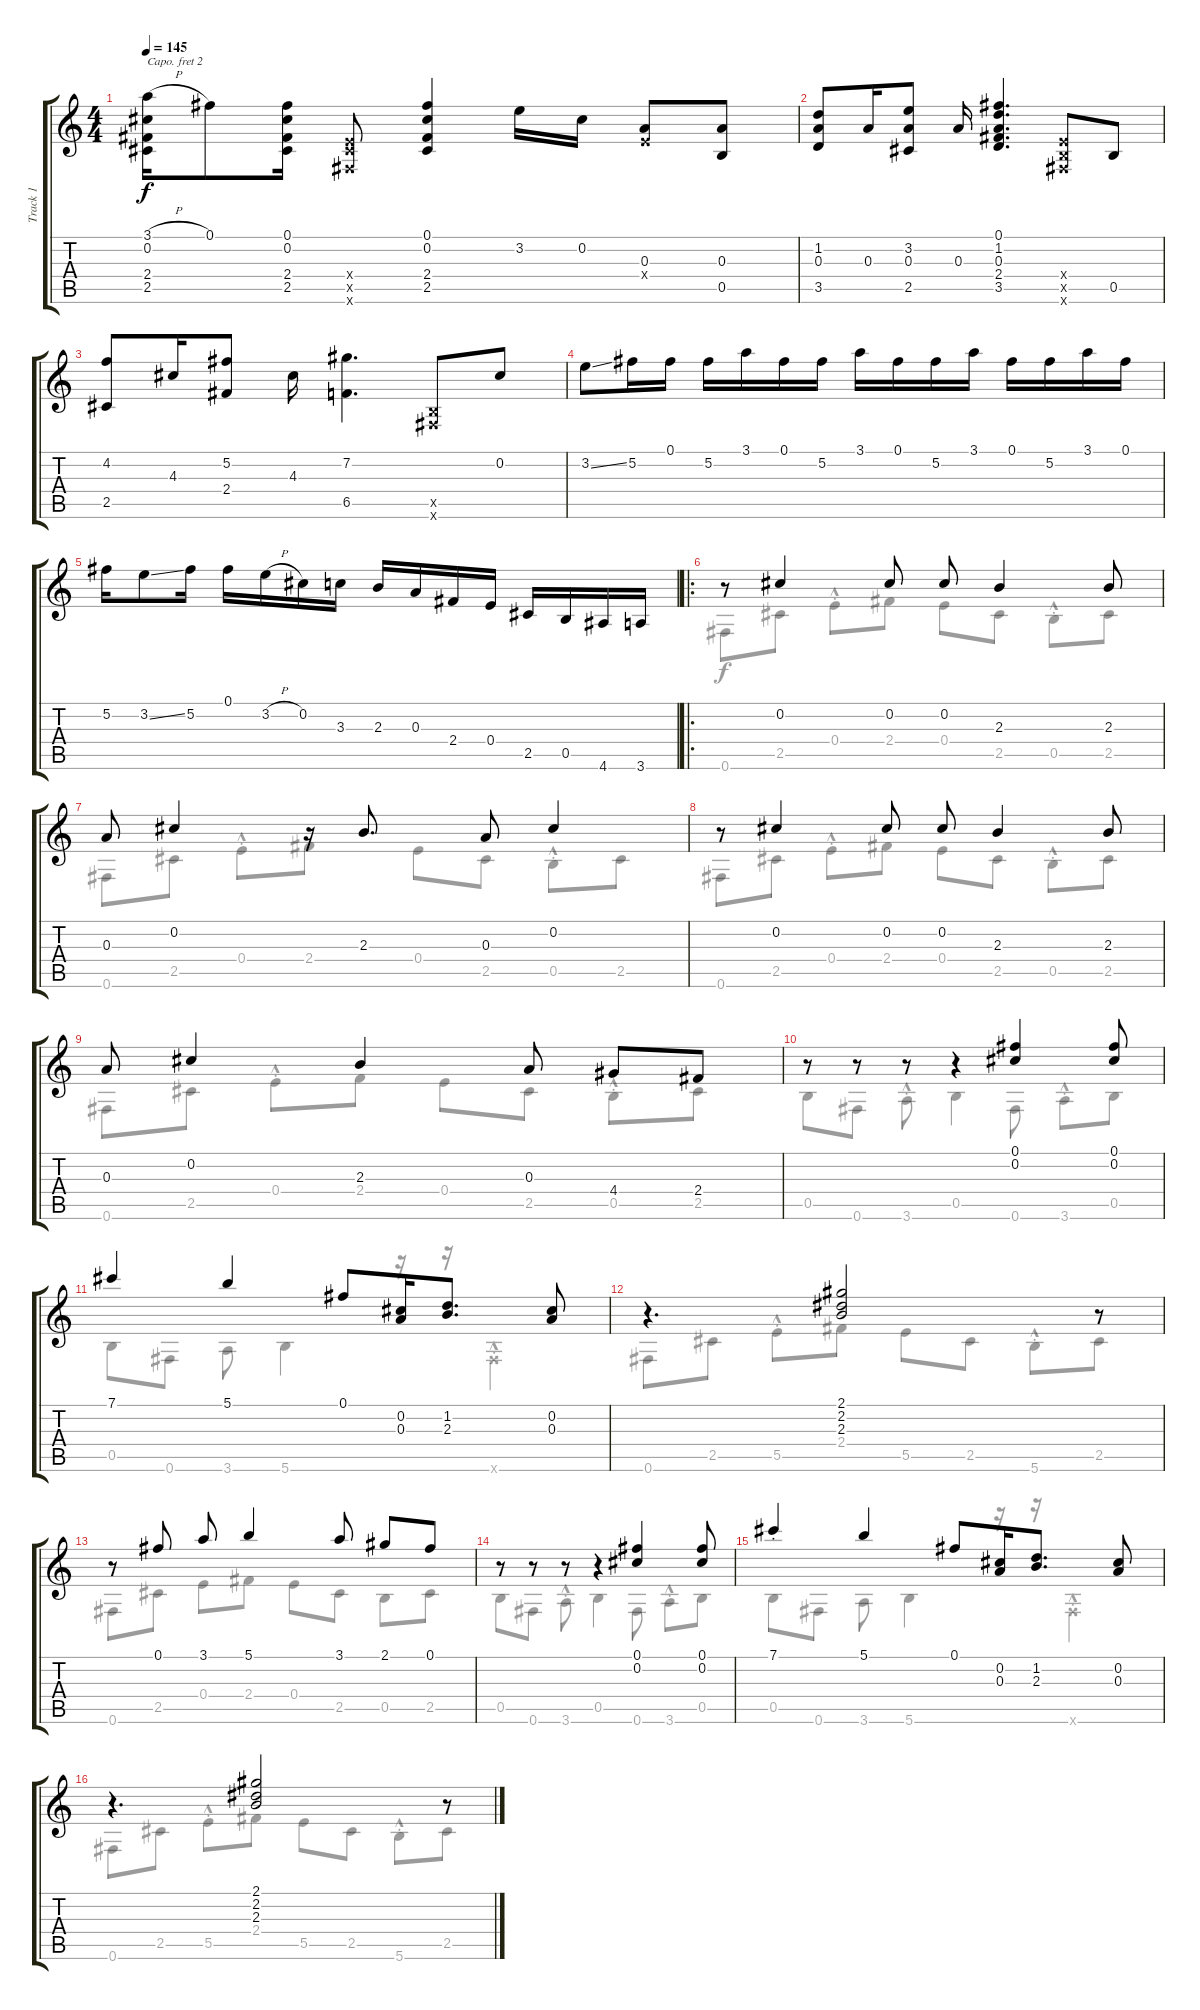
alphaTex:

\track ("Track 1" "Track 1") {instrument acousticguitarnylon}
\staff {score tabs}
\capo 2
\tuning (E4 B3 G3 D3 A2 E2) {hide}
\voice
\ts (4 4)
\tempo 145
\clef g2
\ks c
(3.1{h} 0.2 2.4 2.5).16{dy f} 0.1.8 (0.1 0.2 2.4 2.5).16 (0.4{x} 2.5{x} 0.6{x}).8 (0.1 0.2 2.4 2.5).4 3.2.16 0.2.16 (0.3 0.4{x}).8 (0.3 0.5).8 |
(1.2 0.3 3.5).8 0.3.16 (3.2 0.3 2.5).8 0.3.16 (0.1 1.2 0.3 2.4 3.5).4{d} (0.4{x} 0.5{x} 0.6{x}).8 0.5.8 |
(4.2 2.5).8 4.3.16 (5.2 2.4).8 4.3.16 (7.2 6.5).4{d} (0.5{x} 0.6{x}).8 0.2.8 |
3.2{ss}.8 5.2.16 0.1.16 5.2.16 3.1.16 0.1.16 5.2.16 3.1.16 0.1.16 5.2.16 3.1.16 0.1.16 5.2.16 3.1.16 0.1.16 |
5.2.16 3.2{ss}.8 5.2.16 0.1.16 3.2{h}.16 0.2.16 3.3.16 2.3.16 0.3.16 2.4.16 0.4.16 2.5.16 0.5.16 4.6.16 3.6.16 |
\ro
r.8 0.2.4 0.2.8 0.2.8 2.3.4 2.3.8 |
0.3.8 0.2.4 r.16 2.3.8{d} 0.3.8 0.2.4 |
r.8 0.2.4 0.2.8 0.2.8 2.3.4 2.3.8 |
0.3.8 0.2.4 2.3.4 0.3.8 4.4.8 2.4.8 |
r.8 r.8 r.8 r.4 (0.1 0.2).4 (0.1 0.2).8 |
7.1.4 5.1.4 0.1.8 (0.2 0.3).16 (1.2 2.3).8{d} (0.2 0.3).8 |
r.4{d} (2.1 2.2 2.3).2 r.8 |
r.8 0.1.8 3.1.8 5.1.4 3.1.8 2.1.8 0.1.8 |
r.8 r.8 r.8 r.4 (0.1 0.2).4 (0.1 0.2).8 |
7.1{st}.4 5.1.4 0.1.8 (0.2 0.3).16 (1.2 2.3).8{d} (0.2 0.3).8 |
r.4{d} (2.1 2.2 2.3).2 r.8
\voice
\clef g2
\ottava regular
\simile none
\ks c
|
|
|
|
|
0.6.8 2.5.8 0.4{hac st}.8 2.4.8 0.4.8 2.5.8 0.5{hac st}.8 2.5.8 |
0.6.8 2.5.8 0.4{hac st}.8 2.4.8 0.4.8 2.5.8 0.5{hac st}.8 2.5.8 |
0.6.8 2.5.8 0.4{hac st}.8 2.4.8 0.4.8 2.5.8 0.5{hac st}.8 2.5.8 |
0.6.8 2.5.8 0.4{hac st}.8 2.4.8 0.4.8 2.5.8 0.5{hac st}.8 2.5.8 |
0.5.8 0.6.8 3.6{hac st}.8 0.5.4 0.6.8 3.6{hac st}.8 0.5.8 |
0.5.8 0.6.8 3.6.8 5.6.4 r.16 r.16 0.6{hac st x}.4 |
0.6.8 2.5.8 5.5{hac st}.8 2.4.8 5.5.8 2.5.8 5.6{hac st}.8 2.5.8 |
0.6.8 2.5.8 0.4.8 2.4.8 0.4.8 2.5.8 0.5.8 2.5.8 |
0.5.8 0.6.8 3.6{hac st}.8 0.5.4 0.6.8 3.6{hac st}.8 0.5.8 |
0.5.8 0.6.8 3.6.8 5.6.4 r.16 r.16 0.6{hac st x}.4 |
0.6.8 2.5.8 5.5{hac st}.8 2.4.8 5.5.8 2.5.8 5.6{hac st}.8 2.5.8
